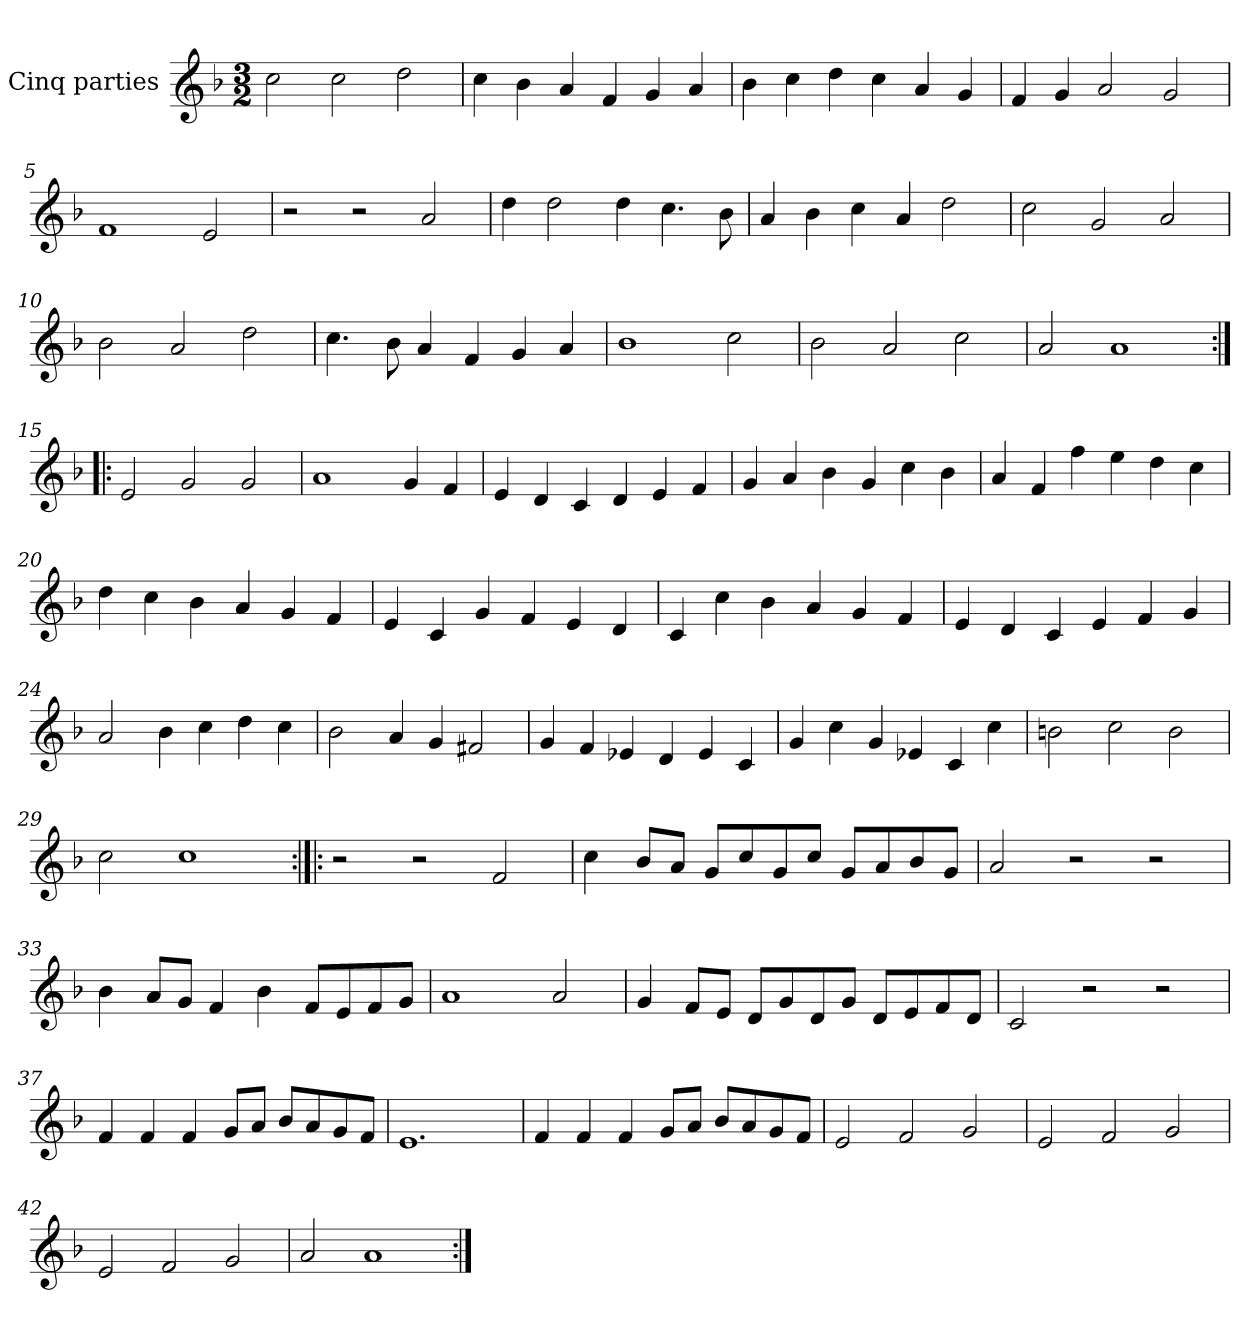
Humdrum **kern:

**kern
*part1
*staff1
*I"Cinq parties
*clefG2
*k[b-]
*M3/2
*MM180
=1
2cc\
2cc\
2dd\
=2
4cc\
4b-\
4a/
4f/
4g/
4a/
=3
4b-\
4cc\
4dd\
4cc\
4a/
4g/
=4
4f/
4g/
2a/
2g/
=5
1f
2e/
=6
2r
2r
2a/
=7
4dd\
2dd\
4dd\
4.cc\
8b-\
=8
4a/
4b-\
4cc\
4a/
2dd\
=9
2cc\
2g/
2a/
=10
2b-\
2a/
2dd\
=11
4.cc\
8b-\
4a/
4f/
4g/
4a/
=12
1b-
2cc\
=13
2b-\
2a/
2cc\
=14
2a/
1a
=15:|!|:
2e/
2g/
2g/
=16
1a
4g/
4f/
=17
4e/
4d/
4c/
4d/
4e/
4f/
=18
4g/
4a/
4b-\
4g/
4cc\
4b-\
=19
4a/
4f/
4ff\
4ee\
4dd\
4cc\
=20
4dd\
4cc\
4b-\
4a/
4g/
4f/
=21
4e/
4c/
4g/
4f/
4e/
4d/
=22
4c/
4cc\
4b-\
4a/
4g/
4f/
=23
4e/
4d/
4c/
4e/
4f/
4g/
=24
2a/
4b-\
4cc\
4dd\
4cc\
=25
2b-\
4a/
4g/
2f#X/
=26
4g/
4f/
4e-X/
4d/
4e-/
4c/
=27
4g/
4cc\
4g/
4e-X/
4c/
4cc\
=28
2bn\
2cc\
2b\
=29
2cc\
1cc
=30:|!|:
2r
2r
2f/
=31
4cc\
8b-/L
8a/J
8g/L
8cc/
8g/
8cc/J
8g/L
8a/
8b-/
8g/J
=32
2a/
2r
2r
=33
4b-\
8a/L
8g/J
4f/
4b-\
8f/L
8e/
8f/
8g/J
=34
1a
2a/
=35
4g/
8f/L
8e/J
8d/L
8g/
8d/
8g/J
8d/L
8e/
8f/
8d/J
=36
2c/
2r
2r
=37
4f/
4f/
4f/
8g/L
8a/J
8b-/L
8a/
8g/
8f/J
=38
1.e
=39
4f/
4f/
4f/
8g/L
8a/J
8b-/L
8a/
8g/
8f/J
=40
2e/
2f/
2g/
=41
2e/
2f/
2g/
=42
2e/
2f/
2g/
=43
2a/
1a
=:|!
*-
